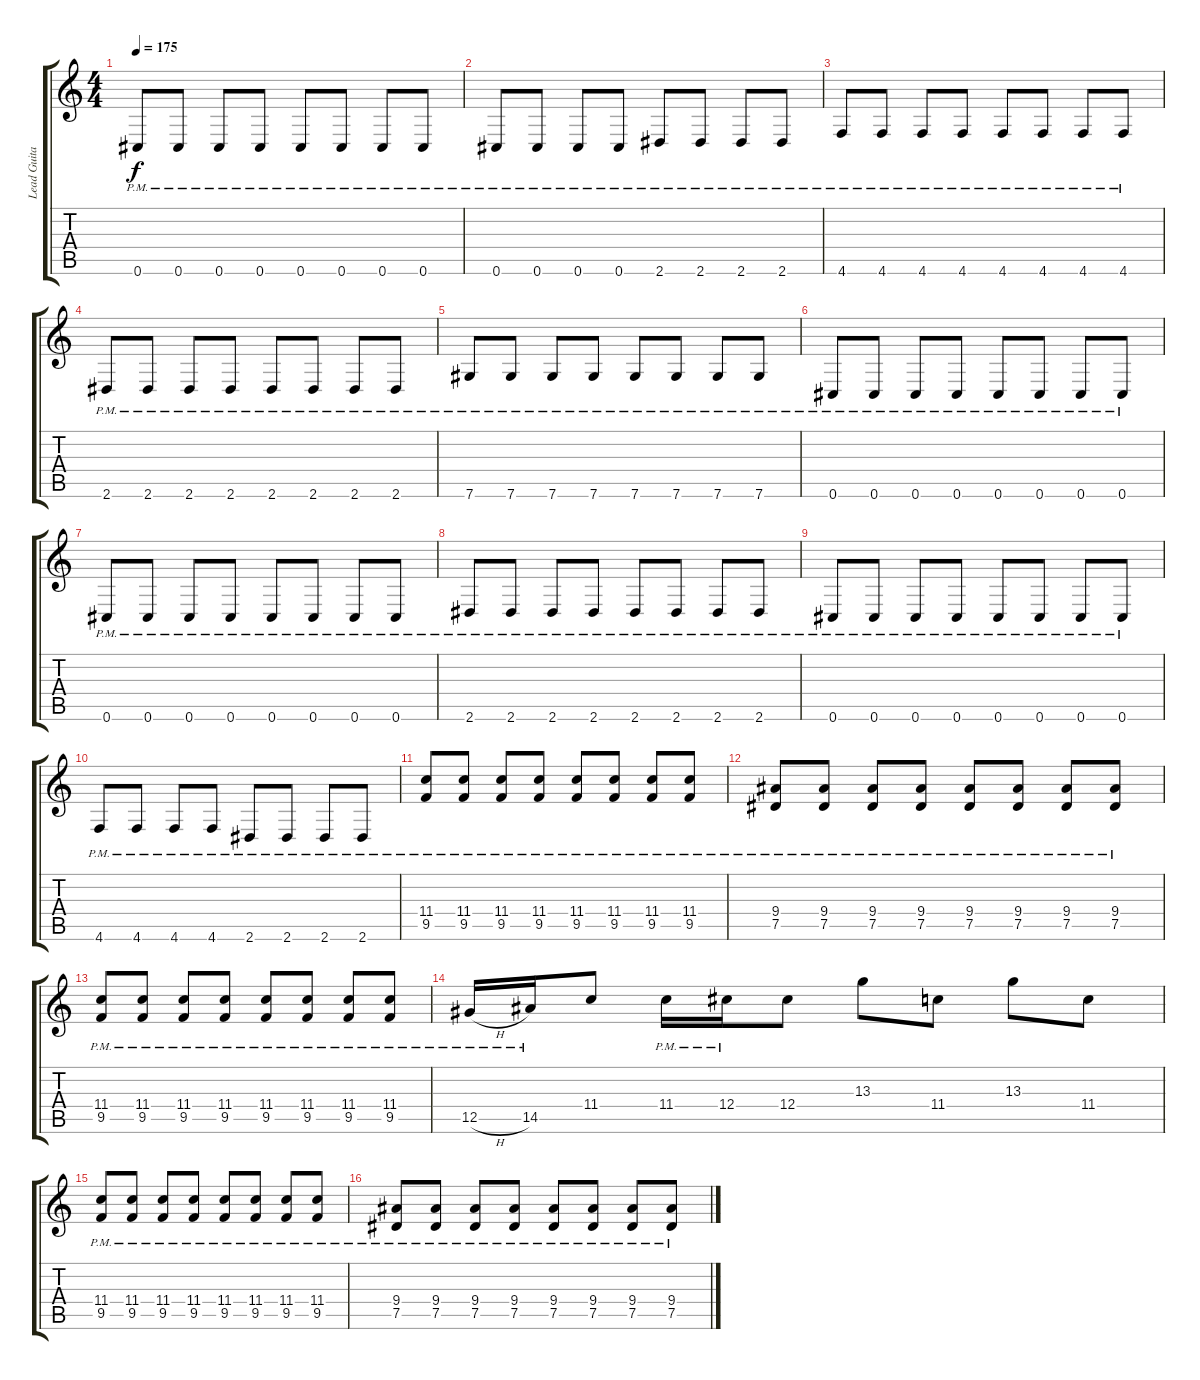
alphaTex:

\track ("Lead Guitar" "Lead Guita") {instrument distortionguitar}
\staff {score tabs}
\tuning (Eb4 Bb3 Gb3 Db3 Ab2 Db2) {hide}
\ts (4 4)
\tempo 175
\clef g2
\ks c
0.6{pm}.8{dy f} 0.6{pm}.8 0.6{pm}.8 0.6{pm}.8 0.6{pm}.8 0.6{pm}.8 0.6{pm}.8 0.6{pm}.8 |
0.6{pm}.8 0.6{pm}.8 0.6{pm}.8 0.6{pm}.8 2.6{pm}.8 2.6{pm}.8 2.6{pm}.8 2.6{pm}.8 |
4.6{pm}.8 4.6{pm}.8 4.6{pm}.8 4.6{pm}.8 4.6{pm}.8 4.6{pm}.8 4.6{pm}.8 4.6{pm}.8 |
2.6{pm}.8 2.6{pm}.8 2.6{pm}.8 2.6{pm}.8 2.6{pm}.8 2.6{pm}.8 2.6{pm}.8 2.6{pm}.8 |
7.6{pm}.8 7.6{pm}.8 7.6{pm}.8 7.6{pm}.8 7.6{pm}.8 7.6{pm}.8 7.6{pm}.8 7.6{pm}.8 |
0.6{pm}.8 0.6{pm}.8 0.6{pm}.8 0.6{pm}.8 0.6{pm}.8 0.6{pm}.8 0.6{pm}.8 0.6{pm}.8 |
0.6{pm}.8 0.6{pm}.8 0.6{pm}.8 0.6{pm}.8 0.6{pm}.8 0.6{pm}.8 0.6{pm}.8 0.6{pm}.8 |
2.6{pm}.8 2.6{pm}.8 2.6{pm}.8 2.6{pm}.8 2.6{pm}.8 2.6{pm}.8 2.6{pm}.8 2.6{pm}.8 |
0.6{pm}.8 0.6{pm}.8 0.6{pm}.8 0.6{pm}.8 0.6{pm}.8 0.6{pm}.8 0.6{pm}.8 0.6{pm}.8 |
4.6{pm}.8 4.6{pm}.8 4.6{pm}.8 4.6{pm}.8 2.6{pm}.8 2.6{pm}.8 2.6{pm}.8 2.6{pm}.8 |
(11.4{pm} 9.5{pm}).8 (11.4{pm} 9.5{pm}).8 (11.4{pm} 9.5{pm}).8 (11.4{pm} 9.5{pm}).8 (11.4{pm} 9.5{pm}).8 (11.4{pm} 9.5{pm}).8 (11.4{pm} 9.5{pm}).8 (11.4{pm} 9.5{pm}).8 |
(9.4{pm} 7.5{pm}).8 (9.4{pm} 7.5{pm}).8 (9.4{pm} 7.5{pm}).8 (9.4{pm} 7.5{pm}).8 (9.4{pm} 7.5{pm}).8 (9.4{pm} 7.5{pm}).8 (9.4{pm} 7.5{pm}).8 (9.4{pm} 7.5{pm}).8 |
(11.4{pm} 9.5{pm}).8 (11.4{pm} 9.5{pm}).8 (11.4{pm} 9.5{pm}).8 (11.4{pm} 9.5{pm}).8 (11.4{pm} 9.5{pm}).8 (11.4{pm} 9.5{pm}).8 (11.4{pm} 9.5{pm}).8 (11.4{pm} 9.5{pm}).8 |
12.5{h pm}.16 14.5{pm}.16 11.4.8 11.4{pm}.16 12.4{pm}.16 12.4.8 13.3.8 11.4.8 13.3.8 11.4.8 |
(11.4{pm} 9.5{pm}).8 (11.4{pm} 9.5{pm}).8 (11.4{pm} 9.5{pm}).8 (11.4{pm} 9.5{pm}).8 (11.4{pm} 9.5{pm}).8 (11.4{pm} 9.5{pm}).8 (11.4{pm} 9.5{pm}).8 (11.4{pm} 9.5{pm}).8 |
(9.4{pm} 7.5{pm}).8 (9.4{pm} 7.5{pm}).8 (9.4{pm} 7.5{pm}).8 (9.4{pm} 7.5{pm}).8 (9.4{pm} 7.5{pm}).8 (9.4{pm} 7.5{pm}).8 (9.4{pm} 7.5{pm}).8 (9.4{pm} 7.5{pm}).8
